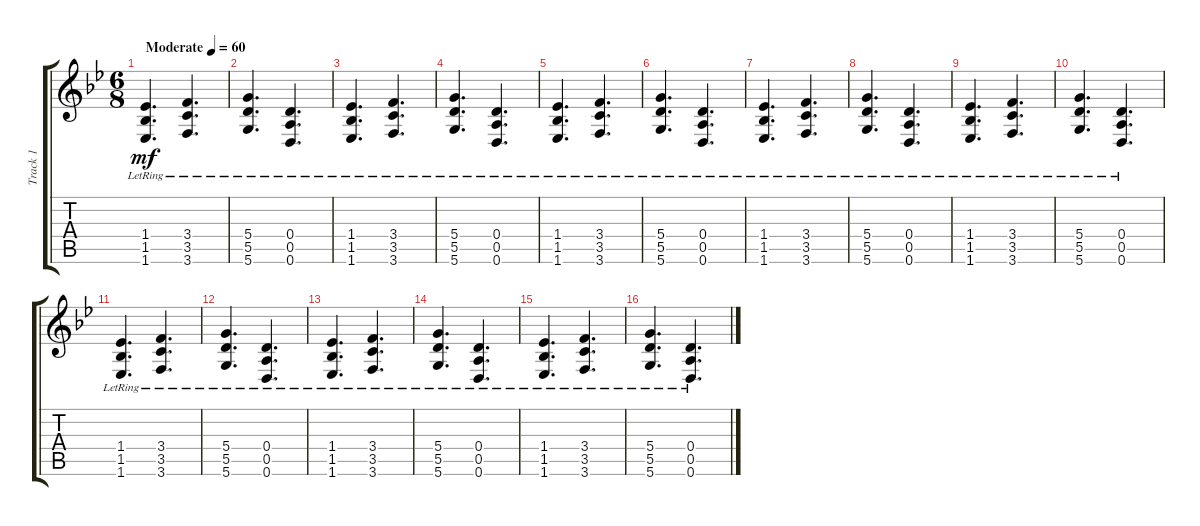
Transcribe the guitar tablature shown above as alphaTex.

\track ("Track 1" "Track 1") {instrument distortionguitar}
\staff {score tabs}
\tuning (E4 B3 G3 D3 A2 D2) {hide}
\ts (6 8)
\tempo (60 "Moderate")
\clef g2
\ks gminor
(1.4{lr} 1.5{lr} 1.6{lr}).4{d dy mf instrument distortionguitar} (3.4{lr} 3.5{lr} 3.6{lr}).4{d} |
(5.4{lr} 5.5{lr} 5.6{lr}).4{d} (0.4{lr} 0.5{lr} 0.6{lr}).4{d} |
(1.4{lr} 1.5{lr} 1.6{lr}).4{d} (3.4{lr} 3.5{lr} 3.6{lr}).4{d} |
(5.4{lr} 5.5{lr} 5.6{lr}).4{d} (0.4{lr} 0.5{lr} 0.6{lr}).4{d} |
(1.4{lr} 1.5{lr} 1.6{lr}).4{d} (3.4{lr} 3.5{lr} 3.6{lr}).4{d} |
(5.4{lr} 5.5{lr} 5.6{lr}).4{d} (0.4{lr} 0.5{lr} 0.6{lr}).4{d} |
(1.4{lr} 1.5{lr} 1.6{lr}).4{d} (3.4{lr} 3.5{lr} 3.6{lr}).4{d} |
(5.4{lr} 5.5{lr} 5.6{lr}).4{d} (0.4{lr} 0.5{lr} 0.6{lr}).4{d} |
(1.4{lr} 1.5{lr} 1.6{lr}).4{d} (3.4{lr} 3.5{lr} 3.6{lr}).4{d} |
(5.4{lr} 5.5{lr} 5.6{lr}).4{d} (0.4{lr} 0.5{lr} 0.6{lr}).4{d} |
(1.4{lr} 1.5{lr} 1.6{lr}).4{d} (3.4{lr} 3.5{lr} 3.6{lr}).4{d} |
(5.4{lr} 5.5{lr} 5.6{lr}).4{d} (0.4{lr} 0.5{lr} 0.6{lr}).4{d} |
(1.4{lr} 1.5{lr} 1.6{lr}).4{d} (3.4{lr} 3.5{lr} 3.6{lr}).4{d} |
(5.4{lr} 5.5{lr} 5.6{lr}).4{d} (0.4{lr} 0.5{lr} 0.6{lr}).4{d} |
(1.4{lr} 1.5{lr} 1.6{lr}).4{d} (3.4{lr} 3.5{lr} 3.6{lr}).4{d} |
(5.4{lr} 5.5{lr} 5.6{lr}).4{d} (0.4{lr} 0.5{lr} 0.6{lr}).4{d}
